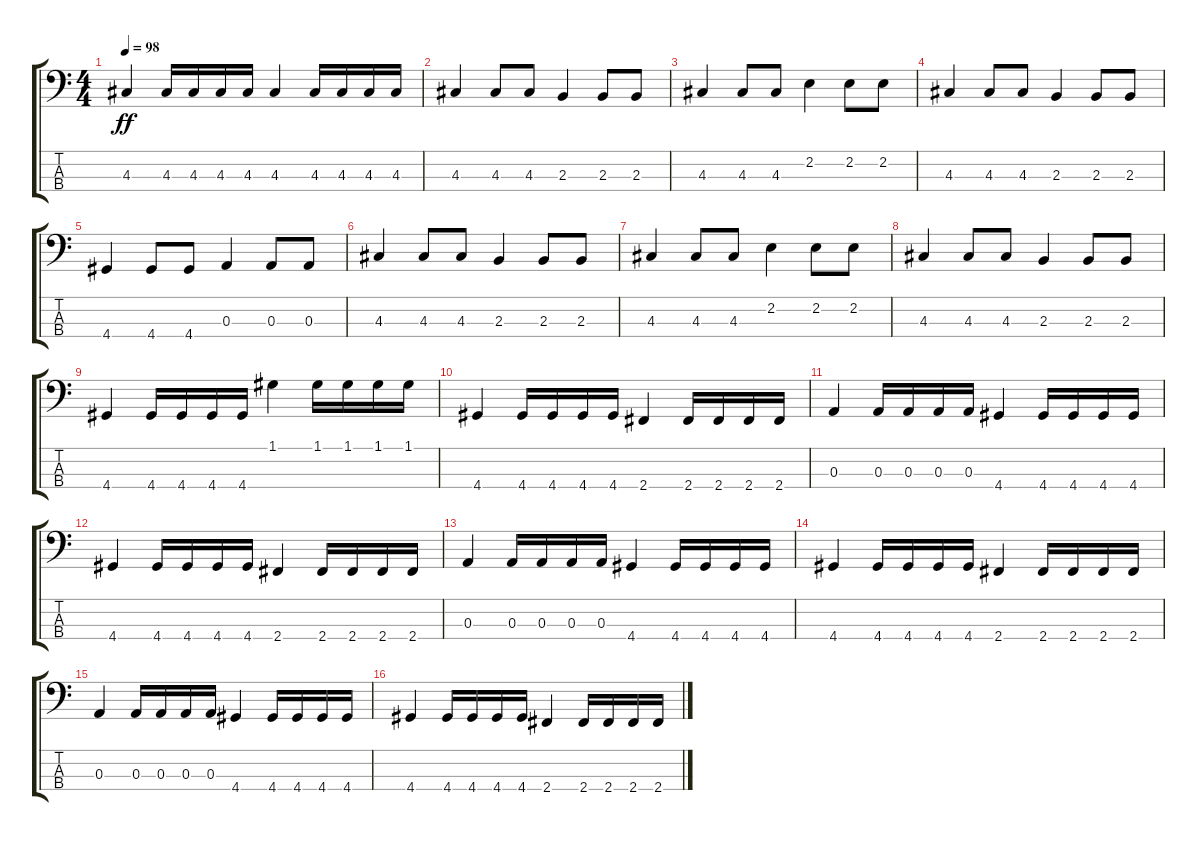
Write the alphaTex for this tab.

\track "" {instrument electricbassfinger}
\staff {score tabs}
\tuning (G2 D2 A1 E1) {hide}
\ts (4 4)
\tempo 98
\clef f4
\ks c
4.3.4{dy ff} 4.3.16 4.3.16 4.3.16 4.3.16 4.3.4 4.3.16 4.3.16 4.3.16 4.3.16 |
4.3.4 4.3.8 4.3.8 2.3.4 2.3.8 2.3.8 |
4.3.4 4.3.8 4.3.8 2.2.4 2.2.8 2.2.8 |
4.3.4 4.3.8 4.3.8 2.3.4 2.3.8 2.3.8 |
4.4.4 4.4.8 4.4.8 0.3.4 0.3.8 0.3.8 |
4.3.4 4.3.8 4.3.8 2.3.4 2.3.8 2.3.8 |
4.3.4 4.3.8 4.3.8 2.2.4 2.2.8 2.2.8 |
4.3.4 4.3.8 4.3.8 2.3.4 2.3.8 2.3.8 |
4.4.4 4.4.16 4.4.16 4.4.16 4.4.16 1.1.4 1.1.16 1.1.16 1.1.16 1.1.16 |
4.4.4 4.4.16 4.4.16 4.4.16 4.4.16 2.4.4 2.4.16 2.4.16 2.4.16 2.4.16 |
0.3.4 0.3.16 0.3.16 0.3.16 0.3.16 4.4.4 4.4.16 4.4.16 4.4.16 4.4.16 |
4.4.4 4.4.16 4.4.16 4.4.16 4.4.16 2.4.4 2.4.16 2.4.16 2.4.16 2.4.16 |
0.3.4 0.3.16 0.3.16 0.3.16 0.3.16 4.4.4 4.4.16 4.4.16 4.4.16 4.4.16 |
4.4.4 4.4.16 4.4.16 4.4.16 4.4.16 2.4.4 2.4.16 2.4.16 2.4.16 2.4.16 |
0.3.4 0.3.16 0.3.16 0.3.16 0.3.16 4.4.4 4.4.16 4.4.16 4.4.16 4.4.16 |
4.4.4 4.4.16 4.4.16 4.4.16 4.4.16 2.4.4 2.4.16 2.4.16 2.4.16 2.4.16
